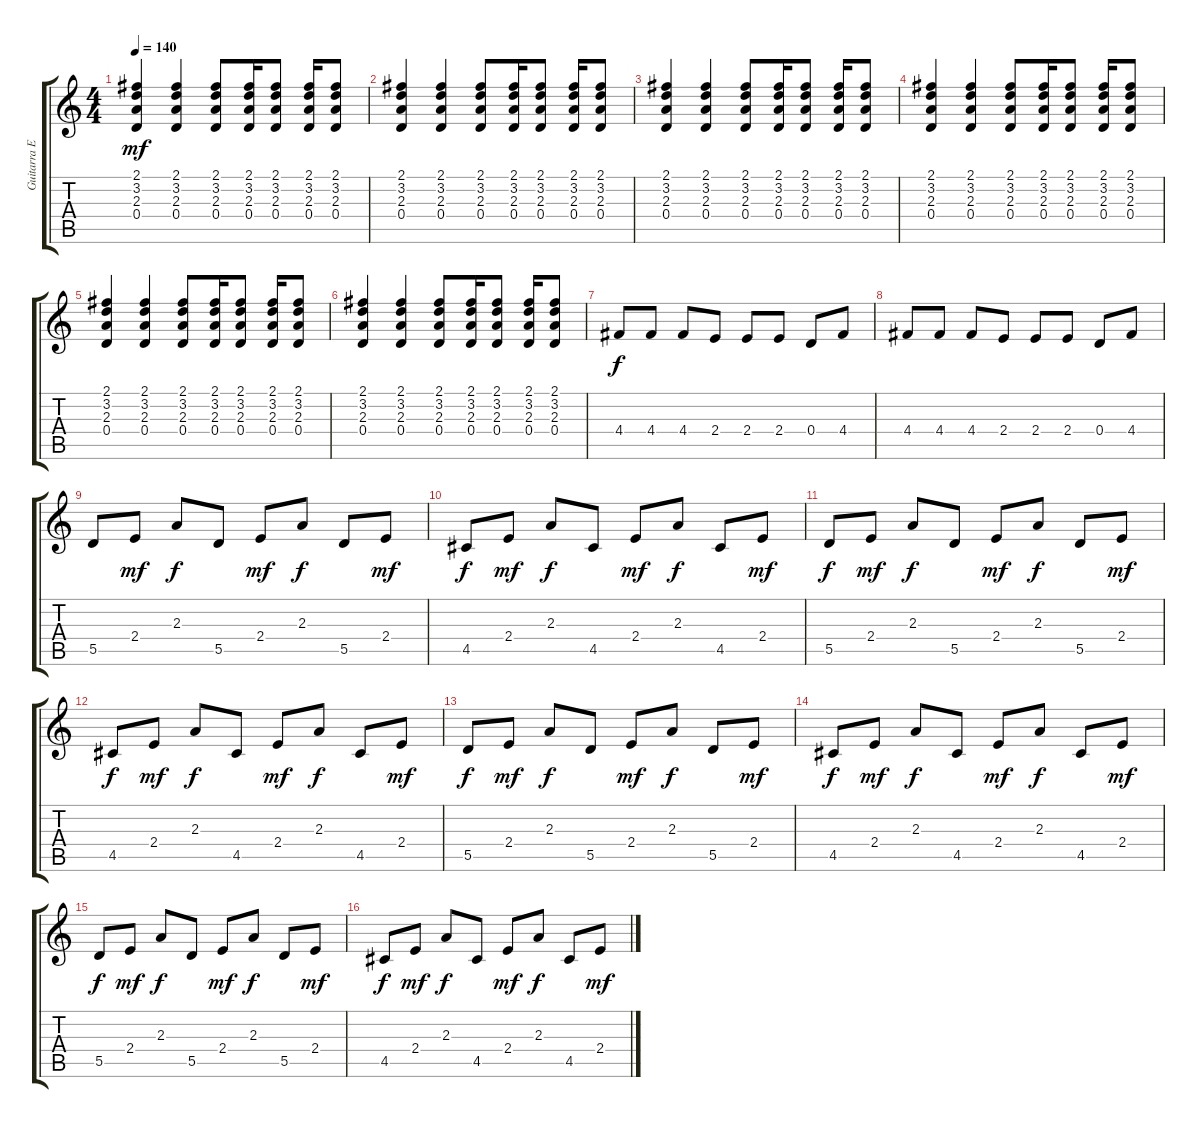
\track ("Guitarra Esquerda" "Guitarra E") {instrument acousticguitarnylon}
\staff {score tabs}
\tuning (E4 B3 G3 D3 A2 E2) {hide}
\ts (4 4)
\tempo 140
\clef g2
\ks c
(2.1 3.2 2.3 0.4).4{dy mf} (2.1 3.2 2.3 0.4).4 (2.1 3.2 2.3 0.4).8 (2.1 3.2 2.3 0.4).16 (2.1 3.2 2.3 0.4).8 (2.1 3.2 2.3 0.4).16 (2.1 3.2 2.3 0.4).8 |
(2.1 3.2 2.3 0.4).4 (2.1 3.2 2.3 0.4).4 (2.1 3.2 2.3 0.4).8 (2.1 3.2 2.3 0.4).16 (2.1 3.2 2.3 0.4).8 (2.1 3.2 2.3 0.4).16 (2.1 3.2 2.3 0.4).8 |
(2.1 3.2 2.3 0.4).4 (2.1 3.2 2.3 0.4).4 (2.1 3.2 2.3 0.4).8 (2.1 3.2 2.3 0.4).16 (2.1 3.2 2.3 0.4).8 (2.1 3.2 2.3 0.4).16 (2.1 3.2 2.3 0.4).8 |
(2.1 3.2 2.3 0.4).4 (2.1 3.2 2.3 0.4).4 (2.1 3.2 2.3 0.4).8 (2.1 3.2 2.3 0.4).16 (2.1 3.2 2.3 0.4).8 (2.1 3.2 2.3 0.4).16 (2.1 3.2 2.3 0.4).8 |
(2.1 3.2 2.3 0.4).4 (2.1 3.2 2.3 0.4).4 (2.1 3.2 2.3 0.4).8 (2.1 3.2 2.3 0.4).16 (2.1 3.2 2.3 0.4).8 (2.1 3.2 2.3 0.4).16 (2.1 3.2 2.3 0.4).8 |
(2.1 3.2 2.3 0.4).4 (2.1 3.2 2.3 0.4).4 (2.1 3.2 2.3 0.4).8 (2.1 3.2 2.3 0.4).16 (2.1 3.2 2.3 0.4).8 (2.1 3.2 2.3 0.4).16 (2.1 3.2 2.3 0.4).8 |
4.4.8{dy f} 4.4.8 4.4.8 2.4.8 2.4.8 2.4.8 0.4.8 4.4.8 |
4.4.8 4.4.8 4.4.8 2.4.8 2.4.8 2.4.8 0.4.8 4.4.8 |
5.5.8 2.4.8{dy mf} 2.3.8{dy f} 5.5.8 2.4.8{dy mf} 2.3.8{dy f} 5.5.8 2.4.8{dy mf} |
4.5.8{dy f} 2.4.8{dy mf} 2.3.8{dy f} 4.5.8 2.4.8{dy mf} 2.3.8{dy f} 4.5.8 2.4.8{dy mf} |
5.5.8{dy f} 2.4.8{dy mf} 2.3.8{dy f} 5.5.8 2.4.8{dy mf} 2.3.8{dy f} 5.5.8 2.4.8{dy mf} |
4.5.8{dy f} 2.4.8{dy mf} 2.3.8{dy f} 4.5.8 2.4.8{dy mf} 2.3.8{dy f} 4.5.8 2.4.8{dy mf} |
5.5.8{dy f} 2.4.8{dy mf} 2.3.8{dy f} 5.5.8 2.4.8{dy mf} 2.3.8{dy f} 5.5.8 2.4.8{dy mf} |
4.5.8{dy f} 2.4.8{dy mf} 2.3.8{dy f} 4.5.8 2.4.8{dy mf} 2.3.8{dy f} 4.5.8 2.4.8{dy mf} |
5.5.8{dy f} 2.4.8{dy mf} 2.3.8{dy f} 5.5.8 2.4.8{dy mf} 2.3.8{dy f} 5.5.8 2.4.8{dy mf} |
4.5.8{dy f} 2.4.8{dy mf} 2.3.8{dy f} 4.5.8 2.4.8{dy mf} 2.3.8{dy f} 4.5.8 2.4.8{dy mf}
